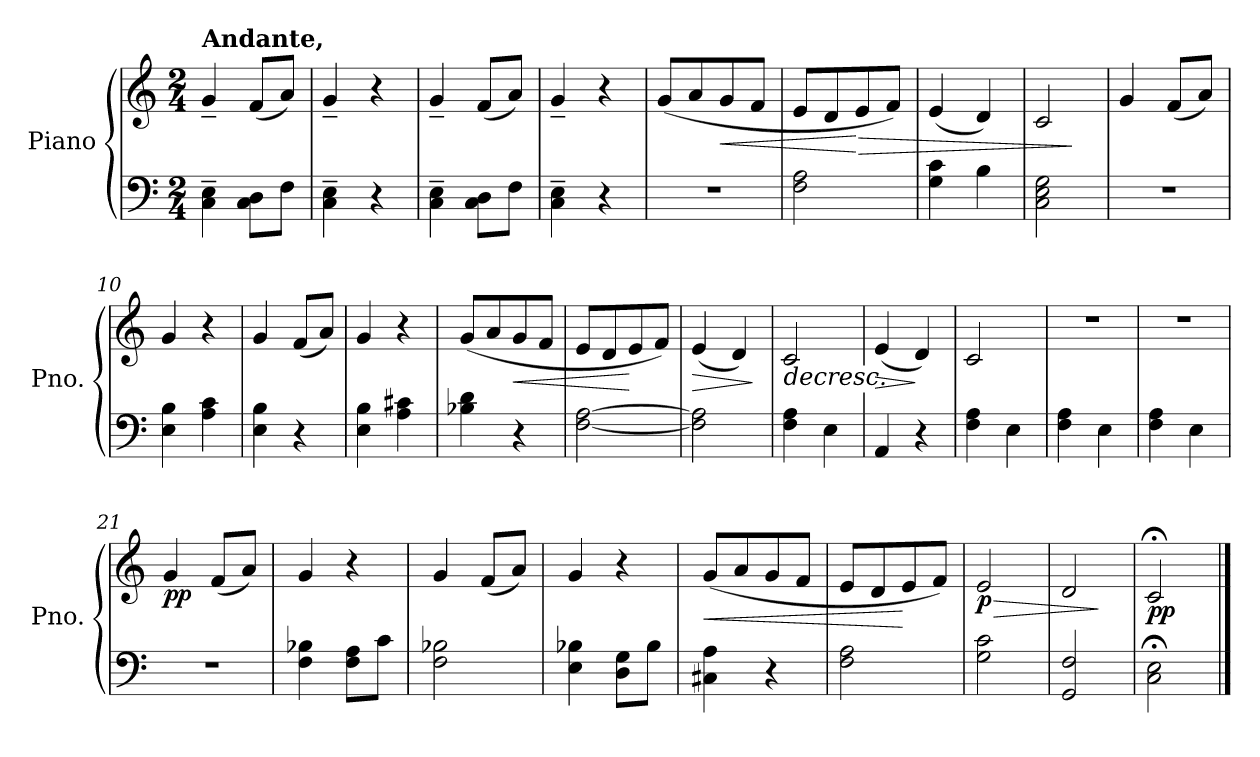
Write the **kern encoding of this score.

**kern	**kern	**dynam
*part1	*part1	*part1
*staff2	*staff1	*staff1/2
*I"Piano	*	*
*I'Pno.	*	*
*clefF4	*clefG2	*
*k[]	*k[]	*
*M2/4	*M2/4	*
*MM74	*MM74	*
=1	=1	=1
!	!LO:TX:a:B:t=Andante,	!
!	!	!LO:DY:b
!	!	!LO:DY:n=1:b
4C\~ 4E\~	4g~/	p other-dynamics
8C\ 8D\L	(<8f/L	.
8F\J	8a/J)	.
=2	=2	=2
4C\~ 4E\~	4g~/	.
4r	4r	.
=3	=3	=3
4C\~ 4E\~	4g~/	.
8C\ 8D\L	(<8f/L	.
8F\J	8a/J)	.
=4	=4	=4
4C\~ 4E\~	4g~/	.
4r	4r	.
=5	=5	=5
2r	(<8g/L	.
.	8a/	.
!	!	!LO:HP:b
.	8g/	<
.	8f/J	.
=6	=6	=6
2F\ 2A\	8e/L	.
.	8d/	.
!	!	!LO:HP:n=1:b
.	8e/	[ >
.	8f/J)	.
=7	=7	=7
4G\ 4c\	(<4e/	.
4B\	4d/)	.
=8	=8	=8
2C\ 2E\ 2G\	2c/	.
.	.	]
=9	=9	=9
2r	4g/	.
.	(<8f/L	.
.	8a/J)	.
!!LO:LB:g=z
=10	=10	=10
4E\ 4B\	4g/	.
4A\ 4c\	4r	.
=11	=11	=11
4E\ 4B\	4g/	.
4r	(<8f/L	.
.	8a/J)	.
=12	=12	=12
4E\ 4B\	4g/	.
4A\ 4c#X\	4r	.
=13	=13	=13
4B-X\ 4d\	(<8g/L	.
.	8a/	.
!	!	!LO:HP:b
4r	8g/	<
.	8f/J	.
=14	=14	=14
[2F\ [2A\	8e/L	.
.	8d/	.
.	8e/	[
.	8f/J)	.
=15	=15	=15
!	!	!LO:HP:b
2F\] 2A\]	(<4e/	>
.	4d/)	.
.	.	]
=16	=16	=16
!	!	!LO:HP:b
4F\ 4A\	2c/	>
4E\	.	.
=17	=17	=17
!	!	!LO:HP:b
4AA/	(<4e/	>
4r	4d/)	]
=18	=18	=18
4F\ 4A\	2c/	.
4E\	.	.
.	.	]
=19	=19	=19
4F\ 4A\	2r	.
4E\	.	.
!!LO:LB:g=z
=20	=20	=20
4F\ 4A\	2r	.
4E\	.	.
=21	=21	=21
!	!	!LO:DY:b
2r	4g/	pp
.	(<8f/L	.
.	8a/J)	.
=22	=22	=22
4F\ 4B-X\	4g/	.
8F\ 8A\L	4r	.
8c\J	.	.
=23	=23	=23
2F\ 2B-X\	4g/	.
.	(<8f/L	.
.	8a/J)	.
=24	=24	=24
4E\ 4B-X\	4g/	.
8D\ 8G\L	4r	.
8B-\J	.	.
=25	=25	=25
!	!	!LO:HP:b
4C#X\ 4A\	(<8g/L	<
.	8a/	.
4r	8g/	.
.	8f/J	.
=26	=26	=26
2F\ 2A\	8e/L	.
.	8d/	.
.	8e/	[
.	8f/J)	.
=27	=27	=27
!	!	!LO:HP:b
!	!	!LO:DY:n=1:b
2G\ 2c\	2e/	> p
=28	=28	=28
2GG/ 2F/	2d/	.
.	.	]
=29	=29	=29
!	!	!LO:DY:b
2C\;< 2E\;<	2c;</	pp
==	==	==
*-	*-	*-
